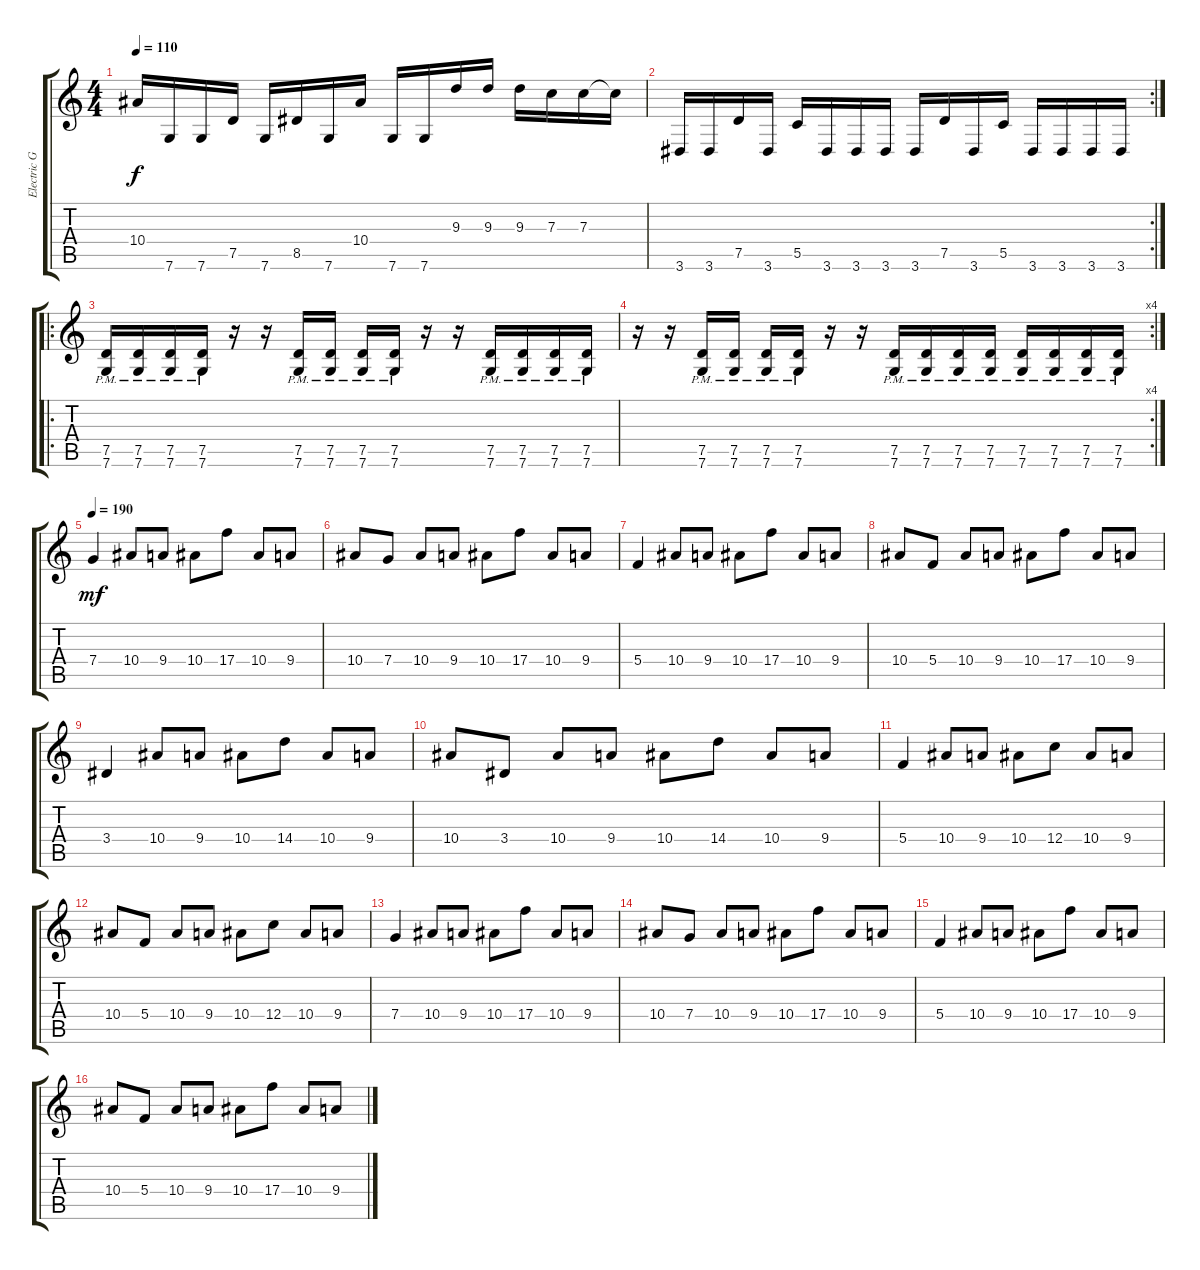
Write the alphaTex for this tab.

\track ("Electric Guitar" "Electric G") {instrument distortionguitar}
\staff {score tabs}
\tuning (D4 A3 F3 C3 G2 C2) {hide}
\ts (4 4)
\tempo 110
\clef g2
\ks c
10.4.16{dy f} 7.6.16 7.6.16 7.5.16 7.6.16 8.5.16 7.6.16 10.4.16 7.6.16 7.6.16 9.3.16 9.3.16 9.3.16 7.3.16 7.3.16 7.3{t}.16 |
\rc 2
3.6.16 3.6.16 7.5.16 3.6.16 5.5.16 3.6.16 3.6.16 3.6.16 3.6.16 7.5.16 3.6.16 5.5.16 3.6.16 3.6.16 3.6.16 3.6.16 |
\ro
(7.5{pm} 7.6{pm}).16 (7.5{pm} 7.6{pm}).16 (7.5{pm} 7.6{pm}).16 (7.5{pm} 7.6{pm}).16 r.16 r.16 (7.5{pm} 7.6{pm}).16 (7.5{pm} 7.6{pm}).16 (7.5{pm} 7.6{pm}).16 (7.5{pm} 7.6{pm}).16 r.16 r.16 (7.5{pm} 7.6{pm}).16 (7.5{pm} 7.6{pm}).16 (7.5{pm} 7.6{pm}).16 (7.5{pm} 7.6{pm}).16 |
\rc 4
r.16 r.16 (7.5{pm} 7.6{pm}).16 (7.5{pm} 7.6{pm}).16 (7.5{pm} 7.6{pm}).16 (7.5{pm} 7.6{pm}).16 r.16 r.16 (7.5{pm} 7.6{pm}).16 (7.5{pm} 7.6{pm}).16 (7.5{pm} 7.6{pm}).16 (7.5{pm} 7.6{pm}).16 (7.5{pm} 7.6{pm}).16 (7.5{pm} 7.6{pm}).16 (7.5{pm} 7.6{pm}).16 (7.5{pm} 7.6{pm}).16 |
\tempo 190
7.4.4{dy mf} 10.4.8 9.4.8 10.4.8 17.4.8 10.4.8 9.4.8 |
10.4.8 7.4.8 10.4.8 9.4.8 10.4.8 17.4.8 10.4.8 9.4.8 |
5.4.4 10.4.8 9.4.8 10.4.8 17.4.8 10.4.8 9.4.8 |
10.4.8 5.4.8 10.4.8 9.4.8 10.4.8 17.4.8 10.4.8 9.4.8 |
3.4.4 10.4.8 9.4.8 10.4.8 14.4.8 10.4.8 9.4.8 |
10.4.8 3.4.8 10.4.8 9.4.8 10.4.8 14.4.8 10.4.8 9.4.8 |
5.4.4 10.4.8 9.4.8 10.4.8 12.4.8 10.4.8 9.4.8 |
10.4.8 5.4.8 10.4.8 9.4.8 10.4.8 12.4.8 10.4.8 9.4.8 |
7.4.4 10.4.8 9.4.8 10.4.8 17.4.8 10.4.8 9.4.8 |
10.4.8 7.4.8 10.4.8 9.4.8 10.4.8 17.4.8 10.4.8 9.4.8 |
5.4.4 10.4.8 9.4.8 10.4.8 17.4.8 10.4.8 9.4.8 |
10.4.8 5.4.8 10.4.8 9.4.8 10.4.8 17.4.8 10.4.8 9.4.8
